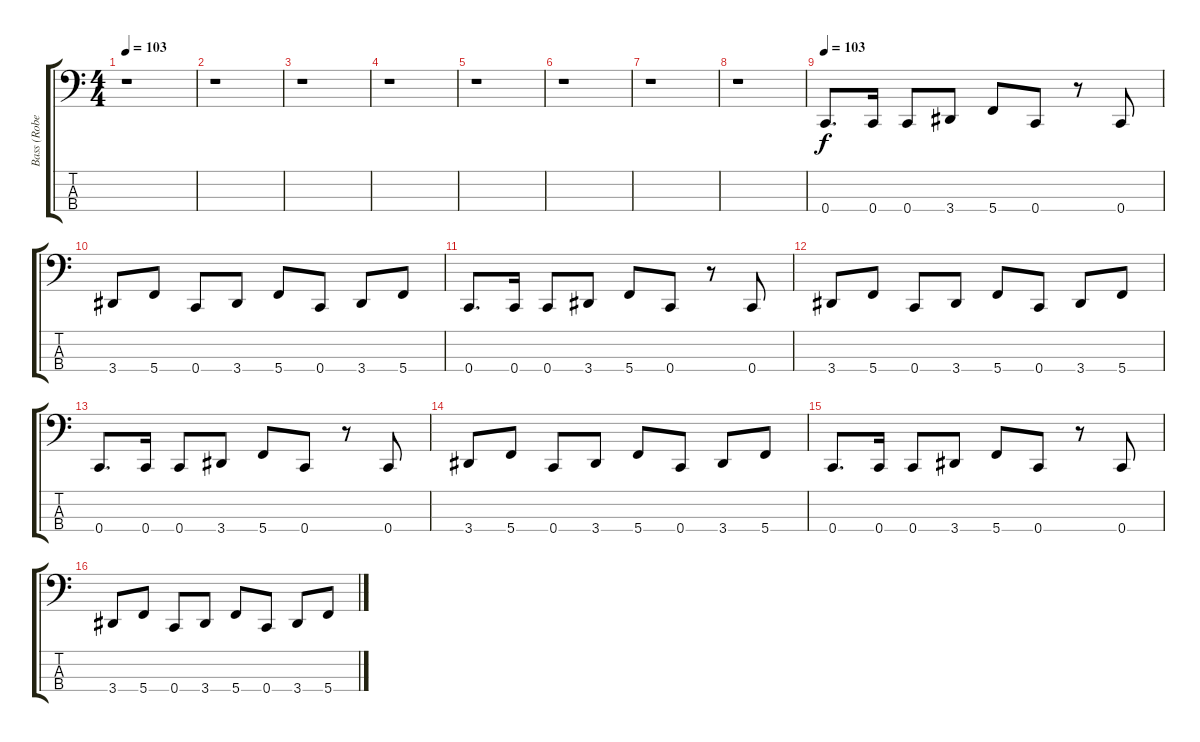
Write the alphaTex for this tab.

\track ("Bass (Robert)" "Bass (Robe") {instrument electricbassfinger}
\staff {score tabs}
\tuning (F2 C2 G1 C1) {hide}
\ts (4 4)
\tempo 103
\tempo 100
\tempo 103
\clef f4
\ks c
r.1{dy f volume 9 balance 1 instrument overdrivenguitar} |
r.1 |
r.1 |
r.1 |
r.1 |
r.1 |
r.1 |
r.1 |
\tempo 103
0.4.8{d volume 14 balance 8 instrument electricbassfinger} 0.4.16 0.4.8 3.4.8 5.4.8 0.4.8 r.8 0.4.8 |
3.4.8 5.4.8 0.4.8 3.4.8 5.4.8 0.4.8 3.4.8 5.4.8 |
0.4.8{d} 0.4.16 0.4.8 3.4.8 5.4.8 0.4.8 r.8 0.4.8 |
3.4.8 5.4.8 0.4.8 3.4.8 5.4.8 0.4.8 3.4.8 5.4.8 |
0.4.8{d} 0.4.16 0.4.8 3.4.8 5.4.8 0.4.8 r.8 0.4.8 |
3.4.8 5.4.8 0.4.8 3.4.8 5.4.8 0.4.8 3.4.8 5.4.8 |
0.4.8{d} 0.4.16 0.4.8 3.4.8 5.4.8 0.4.8 r.8 0.4.8 |
3.4.8 5.4.8 0.4.8 3.4.8 5.4.8 0.4.8 3.4.8 5.4.8
